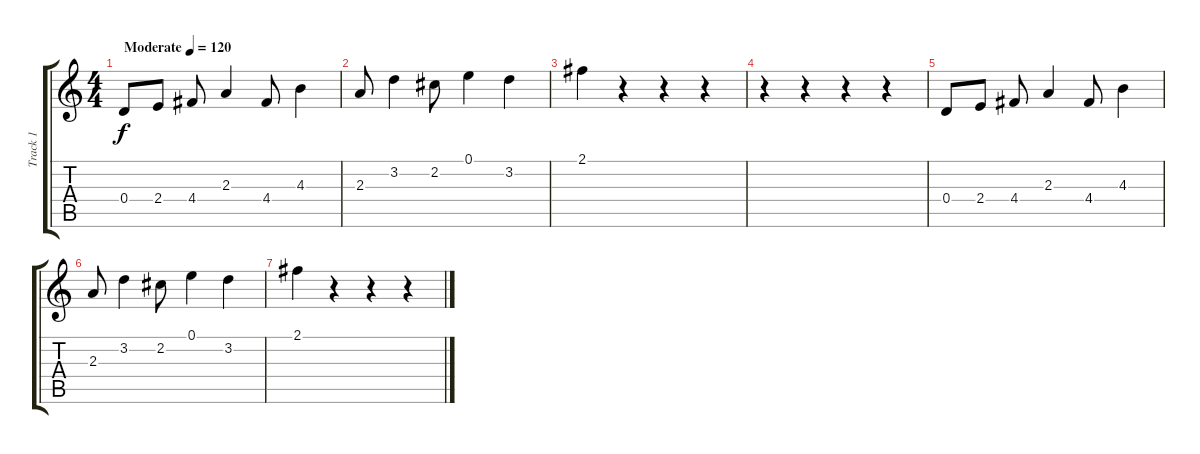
\track ("Track 1" "Track 1") {instrument electricguitarjazz}
\staff {score tabs}
\tuning (E4 B3 G3 D3 A2 E2) {hide}
\ts (4 4)
\tempo (120 "Moderate")
\clef g2
\ks c
0.4.8{dy f instrument electricguitarjazz} 2.4.8 4.4.8 2.3.4 4.4.8 4.3.4 |
2.3.8 3.2.4 2.2.8 0.1.4 3.2.4 |
2.1.4 r.4 r.4 r.4 |
r.4 r.4 r.4 r.4 |
0.4.8 2.4.8 4.4.8 2.3.4 4.4.8 4.3.4 |
2.3.8 3.2.4 2.2.8 0.1.4 3.2.4 |
2.1.4 r.4 r.4 r.4
